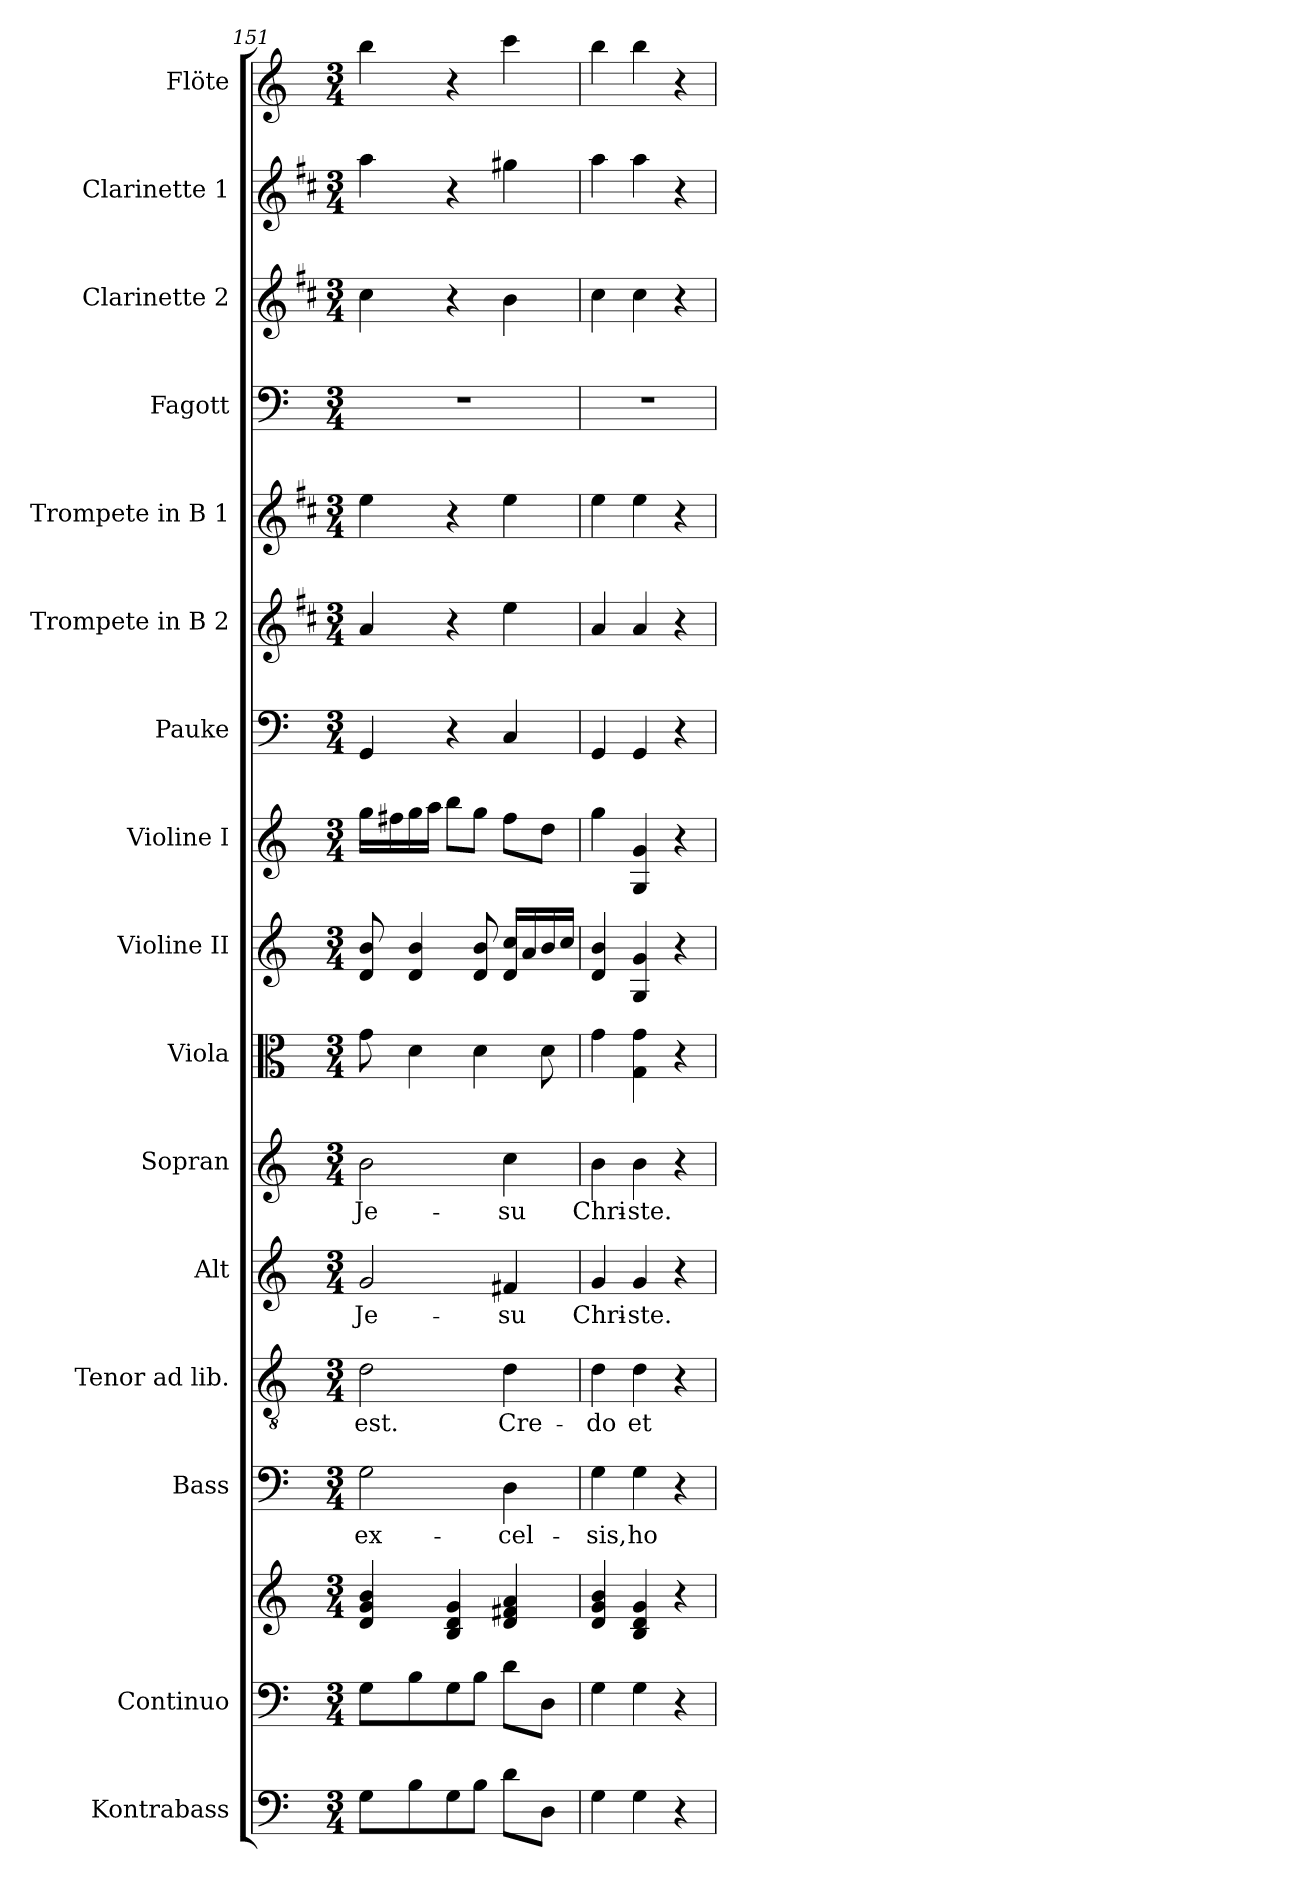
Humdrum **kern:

**kern	**kern	**kern	**kern	**text	**kern	**text	**kern	**text	**kern	**text	**kern	**kern	**kern	**kern	**kern	**kern	**kern	**kern	**kern	**kern
*part16	*part15	*part15	*part14	*part14	*part13	*part13	*part12	*part12	*part11	*part11	*part10	*part9	*part8	*part7	*part6	*part5	*part4	*part3	*part2	*part1
*staff17	*staff16	*staff15	*staff14	*staff14	*staff13	*staff13	*staff12	*staff12	*staff11	*staff11	*staff10	*staff9	*staff8	*staff7	*staff6	*staff5	*staff4	*staff3	*staff2	*staff1
*I"Kontrabass	*I"Continuo	*	*I"Bass	*	*I"Tenor ad lib.	*	*I"Alt	*	*I"Sopran	*	*I"Viola	*I"Violine II	*I"Violine I	*I"Pauke	*I"Trompete in B 2	*I"Trompete in B 1	*I"Fagott	*I"Clarinette 2	*I"Clarinette 1	*I"Flöte
*I'Kb.	*I'cont.	*	*I'B	*	*I'T	*	*I'A	*	*I'S	*	*I'Vla.	*I'Vl. II	*I'Vl. I	*I'Pk.	*	*	*I'Fg.	*I'Cl. 2	*I'Cl. 1	*I'Fl.
*clefF4	*clefF4	*clefG2	*clefF4	*	*clefGv2	*	*clefG2	*	*clefG2	*	*clefC3	*clefG2	*clefG2	*clefF4	*clefG2	*clefG2	*clefF4	*clefG2	*clefG2	*clefG2
*ITrd7c12	*	*	*	*	*	*	*	*	*	*	*	*	*	*	*ITrd1c2	*ITrd1c2	*	*ITrd1c2	*ITrd1c2	*
*k[]	*k[]	*k[]	*k[]	*	*k[]	*	*k[]	*	*k[]	*	*k[]	*k[]	*k[]	*k[]	*k[]	*k[]	*k[]	*k[]	*k[]	*k[]
*C:	*C:	*C:	*C:	*	*C:	*	*C:	*	*C:	*	*C:	*C:	*C:	*C:	*C:	*C:	*C:	*C:	*C:	*C:
*M3/4	*M3/4	*M3/4	*M3/4	*	*M3/4	*	*M3/4	*	*M3/4	*	*M3/4	*M3/4	*M3/4	*M3/4	*M3/4	*M3/4	*M3/4	*M3/4	*M3/4	*M3/4
=151	=151	=151	=151	=151	=151	=151	=151	=151	=151	=151	=151	=151	=151	=151	=151	=151	=151	=151	=151	=151
!	!	!	!	!LO:LY:b	!	!LO:LY:b	!	!LO:LY:b	!	!LO:LY:b	!	!	!	!	!	!	!	!	!	!
8GG\L	8G\L	4d/ 4g/ 4b/	2G\	ex-	2d\	est.	2g/	Je-	2b\	Je-	8g\	8d/ 8b/	16gg\LL	4GG/	4g/	4dd\	2.r	4b\	4gg\	4bb\
.	.	.	.	.	.	.	.	.	.	.	.	.	16ff#X\	.	.	.	.	.	.	.
8BB\	8B\	.	.	.	.	.	.	.	.	.	4d\	4d/ 4b/	16gg\	.	.	.	.	.	.	.
.	.	.	.	.	.	.	.	.	.	.	.	.	16aa\JJ	.	.	.	.	.	.	.
8GG\	8G\	4B/ 4d/ 4g/	.	.	.	.	.	.	.	.	.	.	8bb\L	4r	4r	4r	.	4r	4r	4r
8BB\J	8B\J	.	.	.	.	.	.	.	.	.	4d\	8d/ 8b/	8gg\J	.	.	.	.	.	.	.
!	!	!	!	!LO:LY:b	!	!LO:LY:b	!	!LO:LY:b	!	!LO:LY:b	!	!	!	!	!	!	!	!	!	!
8D\L	8d\L	4d/ 4f#X/ 4a/	4D\	-cel-	4d\	Cre-	4f#X/	-su	4cc\	-su	.	16d/ 16cc/LL	8ff#\L	4C/	4dd\	4dd\	.	4a\	4ff#X\	4ccc\
.	.	.	.	.	.	.	.	.	.	.	.	16a/	.	.	.	.	.	.	.	.
8DD\J	8D\J	.	.	.	.	.	.	.	.	.	8d\	16b/	8dd\J	.	.	.	.	.	.	.
.	.	.	.	.	.	.	.	.	.	.	.	16cc/JJ	.	.	.	.	.	.	.	.
!!LO:PB:g=z
=152	=152	=152	=152	=152	=152	=152	=152	=152	=152	=152	=152	=152	=152	=152	=152	=152	=152	=152	=152	=152
!	!	!	!	!LO:LY:b	!	!LO:LY:b	!	!LO:LY:b	!	!LO:LY:b	!	!	!	!	!	!	!	!	!	!
4GG\	4G\	4d/ 4g/ 4b/	4G\	-sis,	4d\	-do	4g/	Chri-	4b\	Chri-	4g\	4d/ 4b/	4gg\	4GG/	4g/	4dd\	2.r	4b\	4gg\	4bb\
!	!	!	!	!LO:LY:b	!	!LO:LY:b	!	!LO:LY:b	!	!LO:LY:b	!	!	!	!	!	!	!	!	!	!
4GG\	4G\	4B/ 4d/ 4g/	4G\	ho-	4d\	et	4g/	-ste.	4b\	-ste.	4G\ 4g\	4G/ 4g/	4G/ 4g/	4GG/	4g/	4dd\	.	4b\	4gg\	4bb\
4r	4r	4r	4r	.	4r	.	4r	.	4r	.	4r	4r	4r	4r	4r	4r	.	4r	4r	4r
=	=	=	=	=	=	=	=	=	=	=	=	=	=	=	=	=	=	=	=	=
*-	*-	*-	*-	*-	*-	*-	*-	*-	*-	*-	*-	*-	*-	*-	*-	*-	*-	*-	*-	*-
